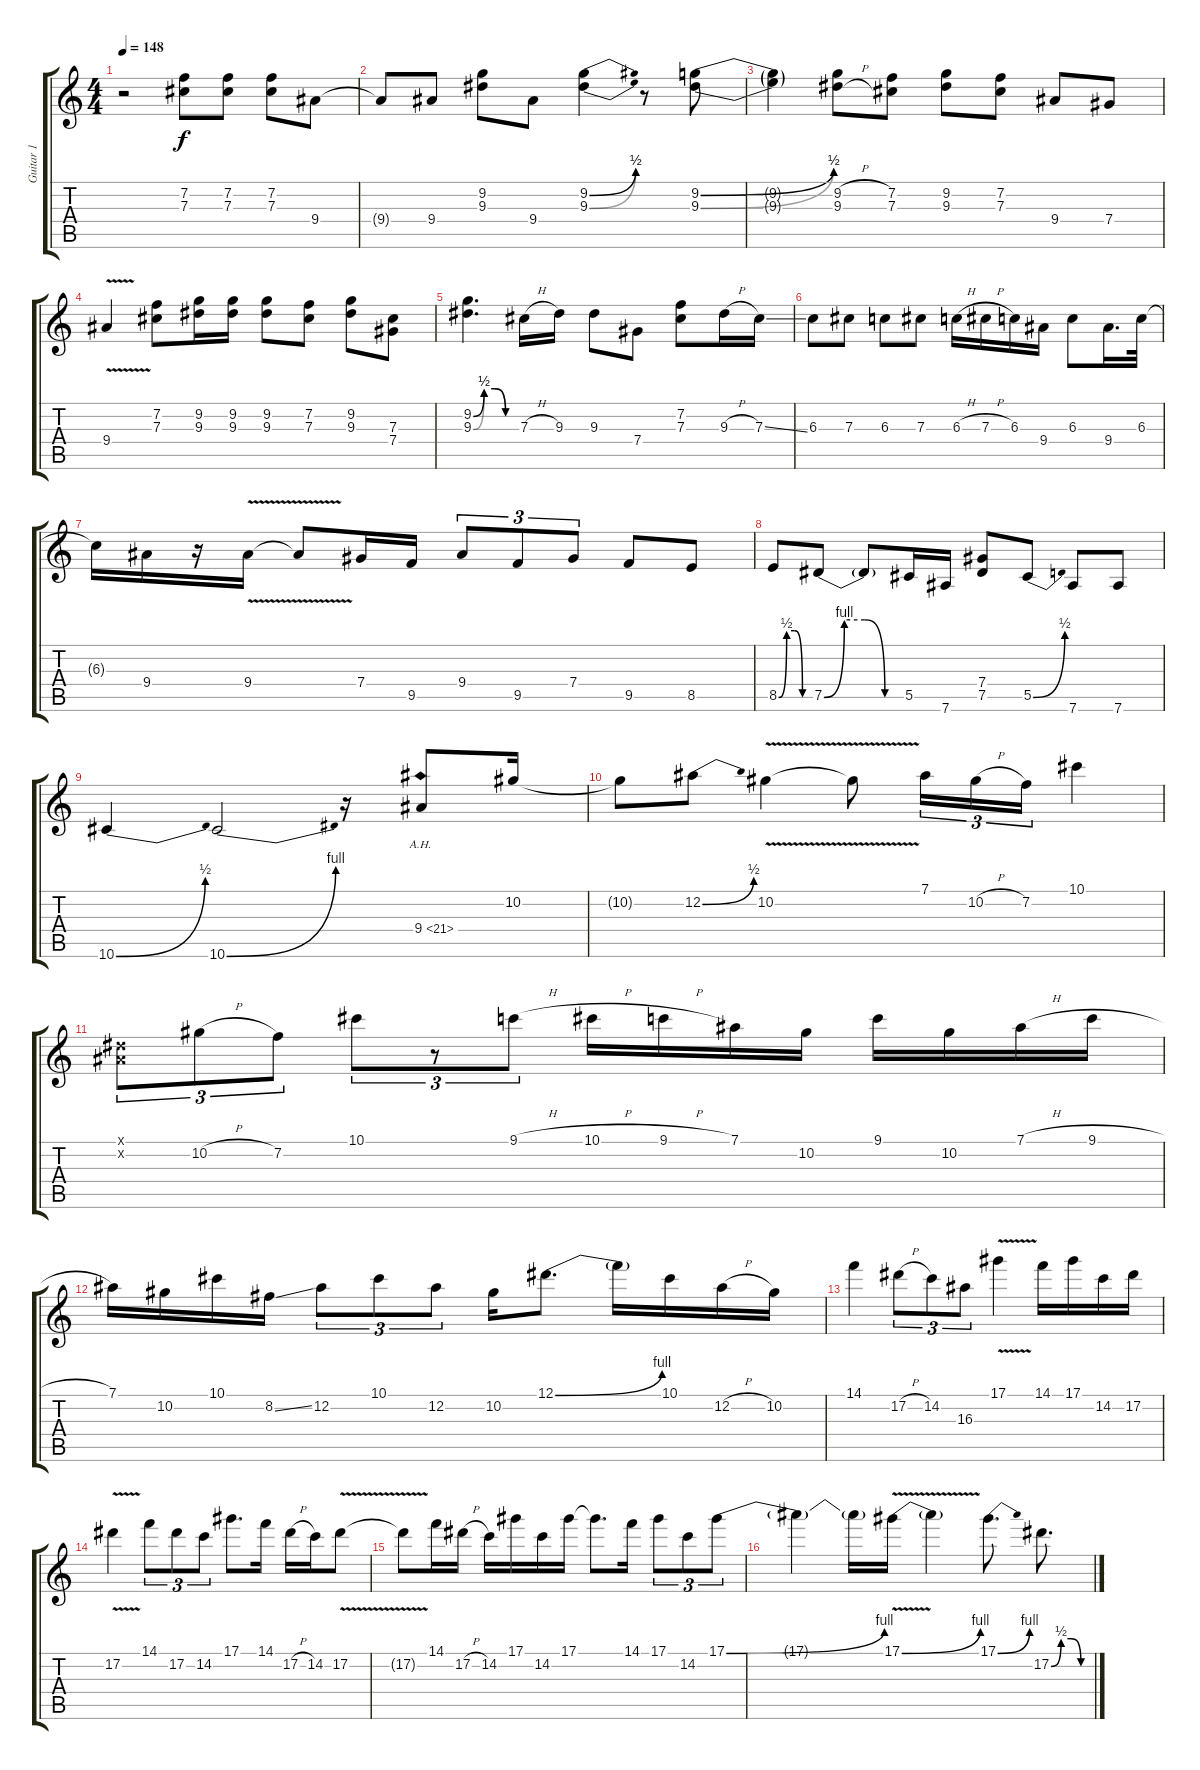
\track ("Guitar 1" "Guitar 1") {instrument distortionguitar}
\staff {score tabs}
\tuning (Eb4 Bb3 Gb3 Db3 Ab2 Eb2) {hide}
\ts (4 4)
\tempo 148
\clef g2
\ks c
r.2{dy f volume 16 balance 8} (7.2 7.3).8 (7.2 7.3).8 (7.2 7.3).8 9.4.8 |
9.4{t}.8 9.4.8 (9.2 9.3).8 9.4.8 (9.2{be (bend 0 0 60 2)} 9.3{be (bend 0 0 60 2)}).4 r.8 (9.2{be (bend 0 0 60 2)} 9.3{be (bend 0 0 60 2)}).8 |
(9.2{t} 9.3{t}).4 (9.2{h} 9.3{h}).8 (7.2 7.3).8 (9.2 9.3).8 (7.2 7.3).8 9.4.8 7.4.8 |
9.4{v}.4 (7.2 7.3).8 (9.2 9.3).16 (9.2 9.3).16 (9.2 9.3).8 (7.2 7.3).8 (9.2 9.3).8 (7.3 7.4).8 |
(9.2{be (custom 0 0 15 2 30 2 45 0 60 0)} 9.3{be (custom 0 0 15 2 30 2 45 0 60 0)}).4{d} 7.3{h}.16 9.3.16 9.3.8 7.4.8 (7.2 7.3).8 9.3{h}.16 7.3{ss}.16 |
6.3.8 7.3.8 6.3.8 7.3.8 6.3{h}.16 7.3{h}.16 6.3.16 9.4.16 6.3.8 9.4.16{d} 6.3.32 |
6.3{t}.16 9.4.16 r.16 9.4{v}.16 9.4{t}.8 7.4.16 9.5.16 9.4.8{tu (3 2)} 9.5.8{tu (3 2)} 7.4.8{tu (3 2)} 9.5.8 8.5.8 |
8.5{be (custom 0 0 15 2 30 2 45 0 60 0)}.8 7.5{be (custom 0 0 15 4 30 4 45 0 60 0)}.8 7.5{t}.8 5.5.16 7.6.16 (7.4 7.5).8 5.5{be (bend 0 0 60 2)}.8 7.6.8 7.6.8 |
10.6{be (bend 0 0 60 2)}.4 10.6{be (bend 0 0 60 4)}.2 r.16 9.4{ah 12}.8 10.2.16 |
10.2{t}.8 12.2{be (bend 0 0 60 2)}.8 10.2{v}.4 10.2{t}.8 7.1.16{tu (3 2)} 10.2{h}.16{tu (3 2)} 7.2.16{tu (3 2)} 10.1.4 |
(0.1{x} 0.2{x}).8{tu (3 2)} 10.2{h}.8{tu (3 2)} 7.2.8{tu (3 2)} 10.1.8{tu (3 2)} r.8{tu (3 2)} 9.1{h}.8{tu (3 2)} 10.1{h}.16 9.1{h}.16 7.1.16 10.2.16 9.1.16 10.2.16 7.1{h}.16 9.1{h}.16 |
7.1.16 10.2.16 10.1.16 8.2{ss}.16 12.2.8{tu (3 2)} 10.1.8{tu (3 2)} 12.2.8{tu (3 2)} 10.2.16 12.1{be (bend 0 0 60 4)}.8{d} 12.1{t}.16 10.1.16 12.2{h}.16 10.2.16 |
14.1.4 17.2{h}.8{tu (3 2)} 14.2.8{tu (3 2)} 16.3.8{tu (3 2)} 17.1{v}.4 14.1.16 17.1.16 14.2.16 17.2.16 |
17.2{v}.4 14.1.8{tu (3 2)} 17.2.8{tu (3 2)} 14.2.8{tu (3 2)} 17.1.8{d} 14.1.16 17.2{h}.16 14.2.16 17.2{v}.8 |
17.2{t}.8 14.1.16 17.2{h}.16 14.2.16 17.1.16 14.2.16 17.1.16 17.1{t}.8{d} 14.1.16 17.1.8{tu (3 2)} 14.2.8{tu (3 2)} 17.1{be (bend 0 0 60 4)}.8{tu (3 2)} |
17.1{t}.4 17.1{t}.16 17.1{be (bend 0 0 60 4) v}.16 17.1{t}.4 17.1{be (bend 0 0 60 4)}.8{d} 17.2{be (custom 0 0 15 2 30 2 45 0 60 0)}.8{d}
